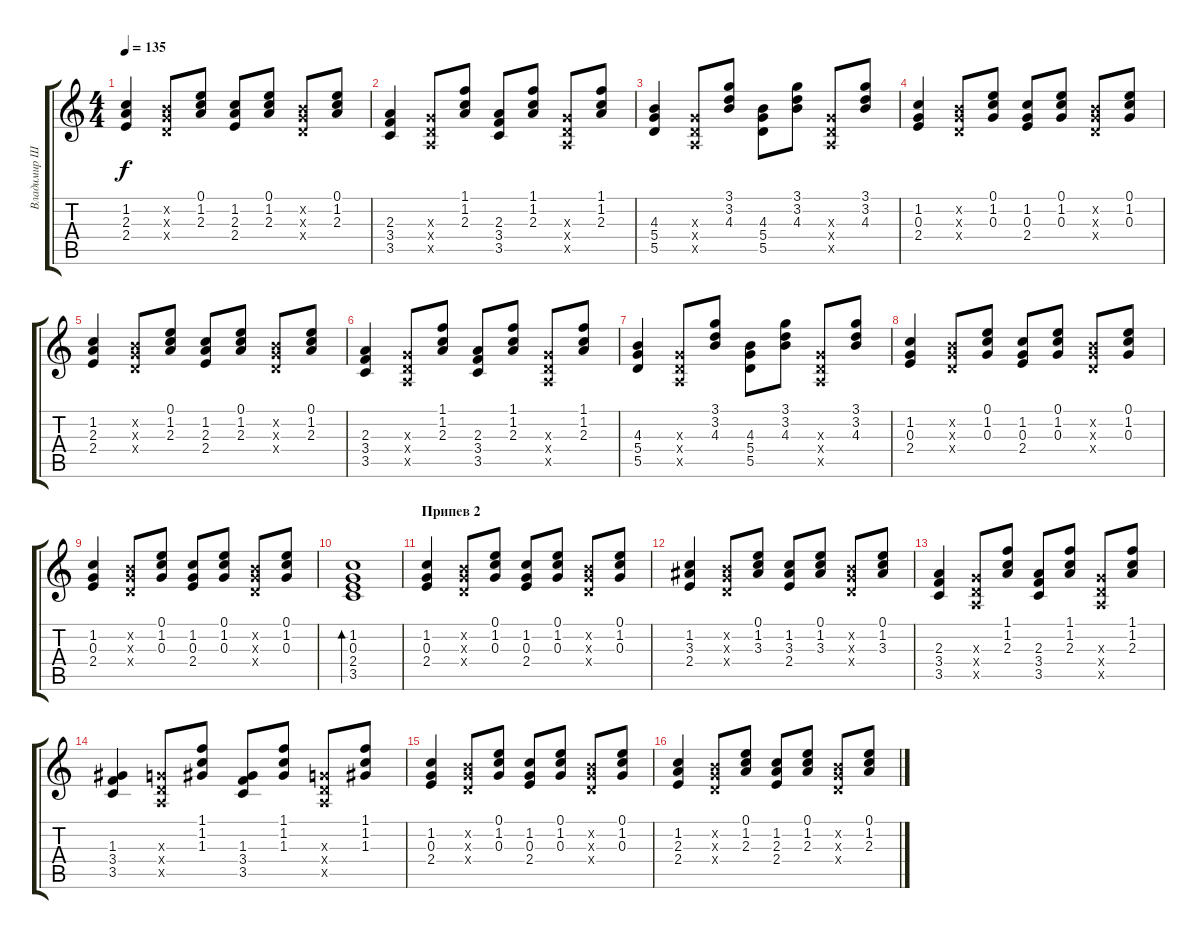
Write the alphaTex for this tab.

\track ("Владимир Шахрин" "Владимир Ш") {instrument electricguitarjazz}
\staff {score tabs}
\tuning (E4 B3 G3 D3 A2 E2) {hide}
\ts (4 4)
\tempo 135
\clef g2
\ks c
(1.2 2.3 2.4).4{dy f} (0.2{x} 0.3{x} 0.4{x}).8 (0.1 1.2 2.3).8 (1.2 2.3 2.4).8 (0.1 1.2 2.3).8 (0.2{x} 0.3{x} 0.4{x}).8 (0.1 1.2 2.3).8 |
(2.3 3.4 3.5).4 (0.3{x} 0.4{x} 0.5{x}).8 (1.1 1.2 2.3).8 (2.3 3.4 3.5).8 (1.1 1.2 2.3).8 (0.3{x} 0.4{x} 0.5{x}).8 (1.1 1.2 2.3).8 |
(4.3 5.4 5.5).4 (0.3{x} 0.4{x} 0.5{x}).8 (3.1 3.2 4.3).8 (4.3 5.4 5.5).8 (3.1 3.2 4.3).8 (0.3{x} 0.4{x} 0.5{x}).8 (3.1 3.2 4.3).8 |
(1.2 0.3 2.4).4 (0.2{x} 0.3{x} 0.4{x}).8 (0.1 1.2 0.3).8 (1.2 0.3 2.4).8 (0.1 1.2 0.3).8 (0.2{x} 0.3{x} 0.4{x}).8 (0.1 1.2 0.3).8 |
(1.2 2.3 2.4).4 (0.2{x} 0.3{x} 0.4{x}).8 (0.1 1.2 2.3).8 (1.2 2.3 2.4).8 (0.1 1.2 2.3).8 (0.2{x} 0.3{x} 0.4{x}).8 (0.1 1.2 2.3).8 |
(2.3 3.4 3.5).4 (0.3{x} 0.4{x} 0.5{x}).8 (1.1 1.2 2.3).8 (2.3 3.4 3.5).8 (1.1 1.2 2.3).8 (0.3{x} 0.4{x} 0.5{x}).8 (1.1 1.2 2.3).8 |
(4.3 5.4 5.5).4 (0.3{x} 0.4{x} 0.5{x}).8 (3.1 3.2 4.3).8 (4.3 5.4 5.5).8 (3.1 3.2 4.3).8 (0.3{x} 0.4{x} 0.5{x}).8 (3.1 3.2 4.3).8 |
(1.2 0.3 2.4).4 (0.2{x} 0.3{x} 0.4{x}).8 (0.1 1.2 0.3).8 (1.2 0.3 2.4).8 (0.1 1.2 0.3).8 (0.2{x} 0.3{x} 0.4{x}).8 (0.1 1.2 0.3).8 |
(1.2 0.3 2.4).4 (0.2{x} 0.3{x} 0.4{x}).8 (0.1 1.2 0.3).8 (1.2 0.3 2.4).8 (0.1 1.2 0.3).8 (0.2{x} 0.3{x} 0.4{x}).8 (0.1 1.2 0.3).8 |
(1.2 0.3 2.4 3.5).1{bd 60} |
\section ("" "Припев 2")
(1.2 0.3 2.4).4 (0.2{x} 0.3{x} 0.4{x}).8 (0.1 1.2 0.3).8 (1.2 0.3 2.4).8 (0.1 1.2 0.3).8 (0.2{x} 0.3{x} 0.4{x}).8 (0.1 1.2 0.3).8 |
(1.2 3.3 2.4).4 (0.2{x} 0.3{x} 0.4{x}).8 (0.1 1.2 3.3).8 (1.2 3.3 2.4).8 (0.1 1.2 3.3).8 (0.2{x} 0.3{x} 0.4{x}).8 (0.1 1.2 3.3).8 |
(2.3 3.4 3.5).4 (0.3{x} 0.4{x} 0.5{x}).8 (1.1 1.2 2.3).8 (2.3 3.4 3.5).8 (1.1 1.2 2.3).8 (0.3{x} 0.4{x} 0.5{x}).8 (1.1 1.2 2.3).8 |
(1.3 3.4 3.5).4 (0.3{x} 0.4{x} 0.5{x}).8 (1.1 1.2 1.3).8 (1.3 3.4 3.5).8 (1.1 1.2 1.3).8 (0.3{x} 0.4{x} 0.5{x}).8 (1.1 1.2 1.3).8 |
(1.2 0.3 2.4).4 (0.2{x} 0.3{x} 0.4{x}).8 (0.1 1.2 0.3).8 (1.2 0.3 2.4).8 (0.1 1.2 0.3).8 (0.2{x} 0.3{x} 0.4{x}).8 (0.1 1.2 0.3).8 |
(1.2 2.3 2.4).4 (0.2{x} 0.3{x} 0.4{x}).8 (0.1 1.2 2.3).8 (1.2 2.3 2.4).8 (0.1 1.2 2.3).8 (0.2{x} 0.3{x} 0.4{x}).8 (0.1 1.2 2.3).8
